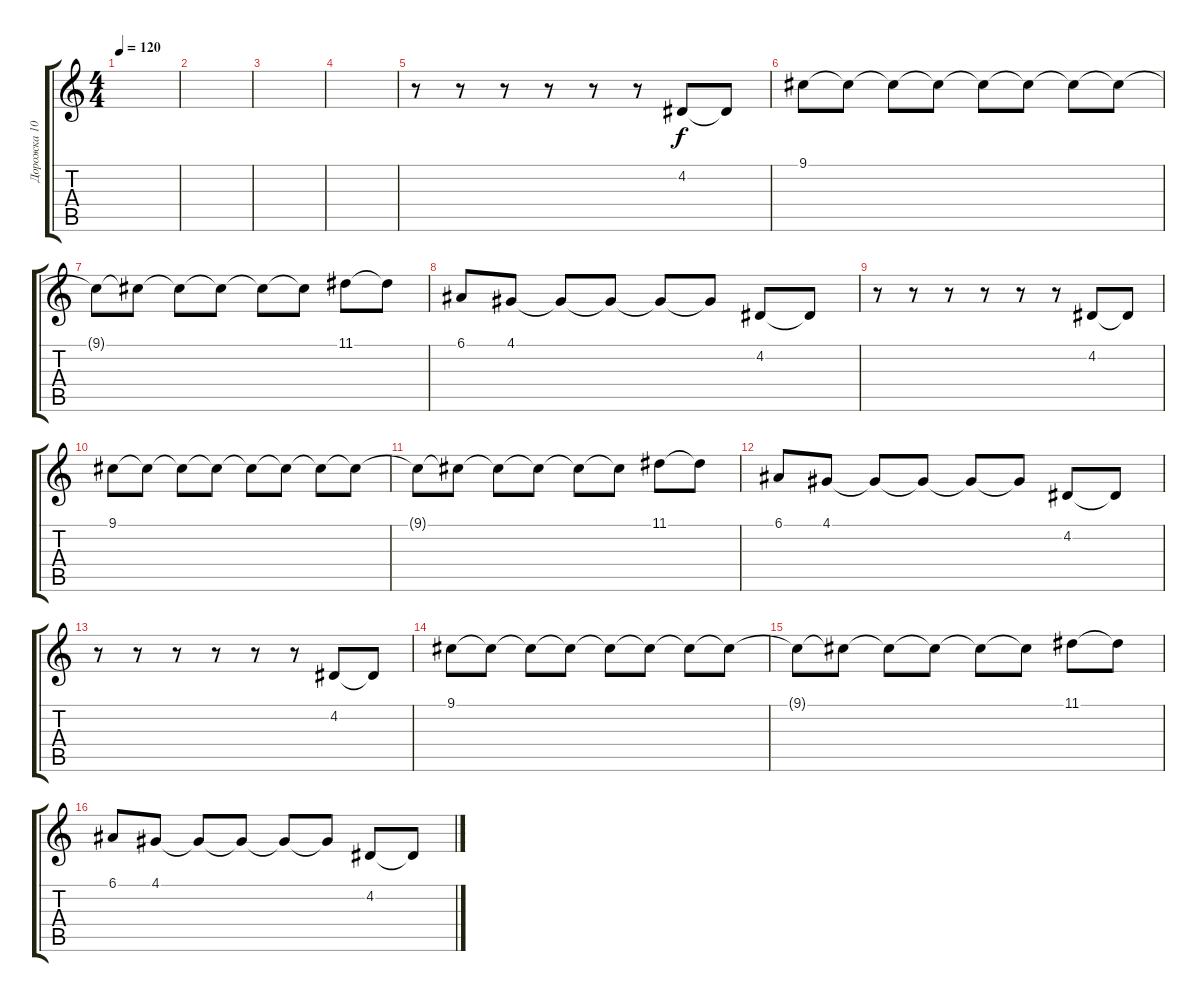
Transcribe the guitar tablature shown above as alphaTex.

\track ("Дорожка 10" "Дорожка 10") {instrument lead1square}
\staff {score tabs}
\tuning (E4 B3 G3 D3 A2 E2) {hide}
\ts (4 4)
\tempo 120
\clef g2
\ks c
|
|
|
|
r.8 r.8 r.8 r.8 r.8 r.8 4.2.8 4.2{t}.8 |
9.1.8 9.1{t}.8 9.1{t}.8 9.1{t}.8 9.1{t}.8 9.1{t}.8 9.1{t}.8 9.1{t}.8 |
9.1{t}.8 9.1{t}.8 9.1{t}.8 9.1{t}.8 9.1{t}.8 9.1{t}.8 11.1.8 11.1{t}.8 |
6.1.8 4.1.8 4.1{t}.8 4.1{t}.8 4.1{t}.8 4.1{t}.8 4.2.8 4.2{t}.8 |
r.8 r.8 r.8 r.8 r.8 r.8 4.2.8 4.2{t}.8 |
9.1.8 9.1{t}.8 9.1{t}.8 9.1{t}.8 9.1{t}.8 9.1{t}.8 9.1{t}.8 9.1{t}.8 |
9.1{t}.8 9.1{t}.8 9.1{t}.8 9.1{t}.8 9.1{t}.8 9.1{t}.8 11.1.8 11.1{t}.8 |
6.1.8 4.1.8 4.1{t}.8 4.1{t}.8 4.1{t}.8 4.1{t}.8 4.2.8 4.2{t}.8 |
r.8 r.8 r.8 r.8 r.8 r.8 4.2.8 4.2{t}.8 |
9.1.8 9.1{t}.8 9.1{t}.8 9.1{t}.8 9.1{t}.8 9.1{t}.8 9.1{t}.8 9.1{t}.8 |
9.1{t}.8 9.1{t}.8 9.1{t}.8 9.1{t}.8 9.1{t}.8 9.1{t}.8 11.1.8 11.1{t}.8 |
6.1.8 4.1.8 4.1{t}.8 4.1{t}.8 4.1{t}.8 4.1{t}.8 4.2.8 4.2{t}.8
